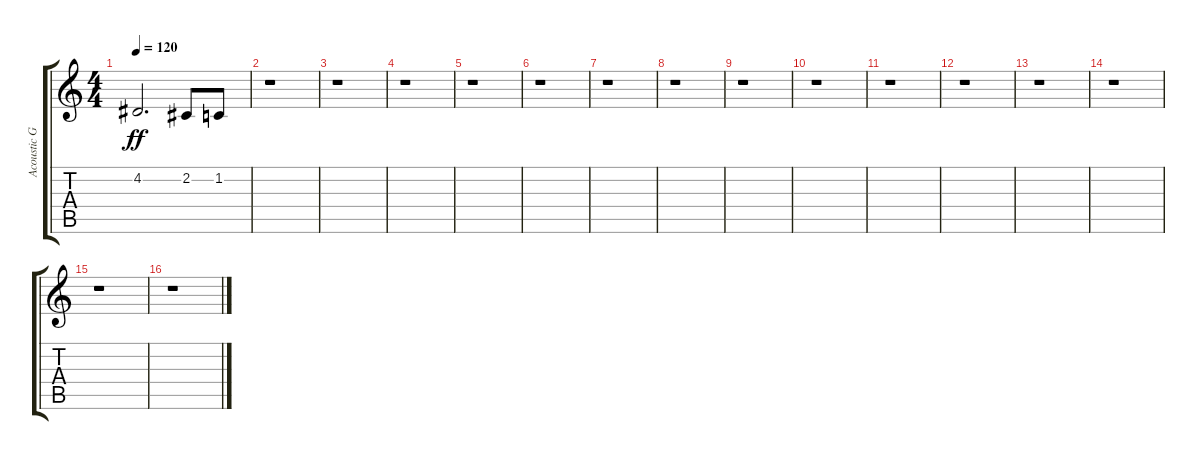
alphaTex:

\track ("Acoustic Grand Piano" "Acoustic G") {instrument acousticgrandpiano}
\staff {score tabs}
\tuning (E4 B3 G3 D3 A2 E2) {hide}
\ts (4 4)
\tempo 120
\clef g2
\ks c
4.2.2{d dy ff} 2.2.8 1.2.8 |
r.1 |
r.1 |
r.1 |
r.1 |
r.1 |
r.1 |
r.1 |
r.1 |
r.1 |
r.1 |
r.1 |
r.1 |
r.1 |
r.1 |
r.1
